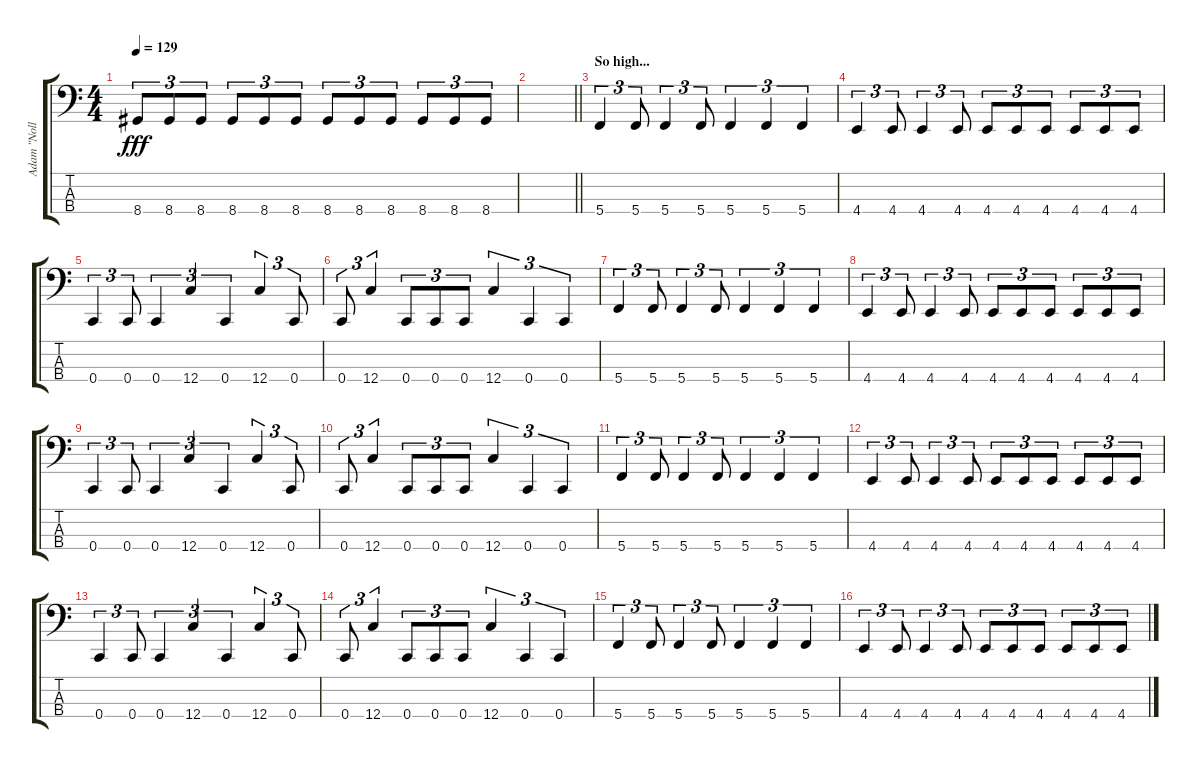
\track ("Adam \"Nolly\" Getgood - Bass" "Adam \"Noll") {instrument electricbassfinger}
\staff {score tabs}
\tuning (F2 C2 G1 C1) {hide}
\ts (4 4)
\tempo 129
\clef f4
\ks c
8.4.8{tu (3 2) dy fff} 8.4.8{tu (3 2)} 8.4.8{tu (3 2)} 8.4.8{tu (3 2)} 8.4.8{tu (3 2)} 8.4.8{tu (3 2)} 8.4.8{tu (3 2)} 8.4.8{tu (3 2)} 8.4.8{tu (3 2)} 8.4.8{tu (3 2)} 8.4.8{tu (3 2)} 8.4.8{tu (3 2)} |
\barLineRight lightlight
|
\section ("" "So high...")
5.4.4{tu (3 2)} 5.4.8{tu (3 2)} 5.4.4{tu (3 2)} 5.4.8{tu (3 2)} 5.4.4{tu (3 2)} 5.4.4{tu (3 2)} 5.4.4{tu (3 2)} |
4.4.4{tu (3 2)} 4.4.8{tu (3 2)} 4.4.4{tu (3 2)} 4.4.8{tu (3 2)} 4.4.8{tu (3 2)} 4.4.8{tu (3 2)} 4.4.8{tu (3 2)} 4.4.8{tu (3 2)} 4.4.8{tu (3 2)} 4.4.8{tu (3 2)} |
0.4.4{tu (3 2)} 0.4.8{tu (3 2)} 0.4.4{tu (3 2)} 12.4.4{tu (3 2)} 0.4.4{tu (3 2)} 12.4.4{tu (3 2)} 0.4.8{tu (3 2)} |
0.4.8{tu (3 2)} 12.4.4{tu (3 2)} 0.4.8{tu (3 2)} 0.4.8{tu (3 2)} 0.4.8{tu (3 2)} 12.4.4{tu (3 2)} 0.4.4{tu (3 2)} 0.4.4{tu (3 2)} |
5.4.4{tu (3 2)} 5.4.8{tu (3 2)} 5.4.4{tu (3 2)} 5.4.8{tu (3 2)} 5.4.4{tu (3 2)} 5.4.4{tu (3 2)} 5.4.4{tu (3 2)} |
4.4.4{tu (3 2)} 4.4.8{tu (3 2)} 4.4.4{tu (3 2)} 4.4.8{tu (3 2)} 4.4.8{tu (3 2)} 4.4.8{tu (3 2)} 4.4.8{tu (3 2)} 4.4.8{tu (3 2)} 4.4.8{tu (3 2)} 4.4.8{tu (3 2)} |
0.4.4{tu (3 2)} 0.4.8{tu (3 2)} 0.4.4{tu (3 2)} 12.4.4{tu (3 2)} 0.4.4{tu (3 2)} 12.4.4{tu (3 2)} 0.4.8{tu (3 2)} |
0.4.8{tu (3 2)} 12.4.4{tu (3 2)} 0.4.8{tu (3 2)} 0.4.8{tu (3 2)} 0.4.8{tu (3 2)} 12.4.4{tu (3 2)} 0.4.4{tu (3 2)} 0.4.4{tu (3 2)} |
5.4.4{tu (3 2)} 5.4.8{tu (3 2)} 5.4.4{tu (3 2)} 5.4.8{tu (3 2)} 5.4.4{tu (3 2)} 5.4.4{tu (3 2)} 5.4.4{tu (3 2)} |
4.4.4{tu (3 2)} 4.4.8{tu (3 2)} 4.4.4{tu (3 2)} 4.4.8{tu (3 2)} 4.4.8{tu (3 2)} 4.4.8{tu (3 2)} 4.4.8{tu (3 2)} 4.4.8{tu (3 2)} 4.4.8{tu (3 2)} 4.4.8{tu (3 2)} |
0.4.4{tu (3 2)} 0.4.8{tu (3 2)} 0.4.4{tu (3 2)} 12.4.4{tu (3 2)} 0.4.4{tu (3 2)} 12.4.4{tu (3 2)} 0.4.8{tu (3 2)} |
0.4.8{tu (3 2)} 12.4.4{tu (3 2)} 0.4.8{tu (3 2)} 0.4.8{tu (3 2)} 0.4.8{tu (3 2)} 12.4.4{tu (3 2)} 0.4.4{tu (3 2)} 0.4.4{tu (3 2)} |
5.4.4{tu (3 2)} 5.4.8{tu (3 2)} 5.4.4{tu (3 2)} 5.4.8{tu (3 2)} 5.4.4{tu (3 2)} 5.4.4{tu (3 2)} 5.4.4{tu (3 2)} |
4.4.4{tu (3 2)} 4.4.8{tu (3 2)} 4.4.4{tu (3 2)} 4.4.8{tu (3 2)} 4.4.8{tu (3 2)} 4.4.8{tu (3 2)} 4.4.8{tu (3 2)} 4.4.8{tu (3 2)} 4.4.8{tu (3 2)} 4.4.8{tu (3 2)}
